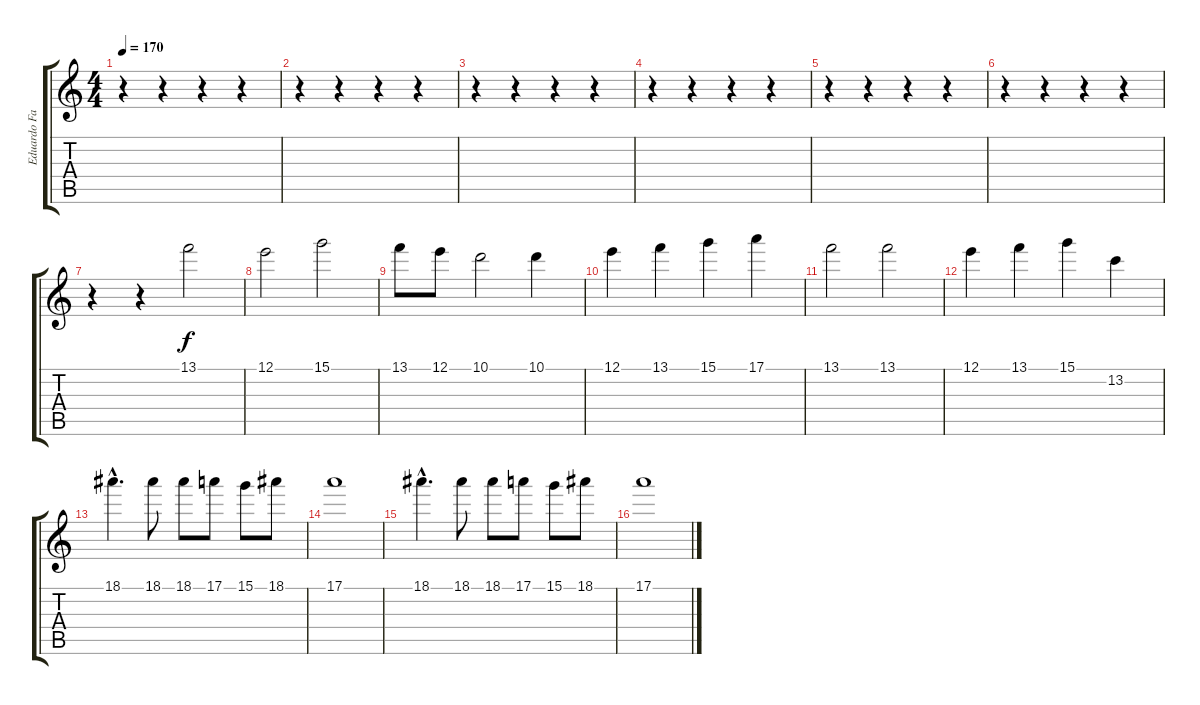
\track ("Eduardo Falaschi" "Eduardo Fa") {instrument overdrivenguitar}
\staff {score tabs}
\tuning (E4 B3 G3 D3 A2 E2) {hide}
\ts (4 4)
\tempo 170
\clef g2
\ks c
r.4{dy f} r.4 r.4 r.4 |
r.4 r.4 r.4 r.4 |
r.4 r.4 r.4 r.4 |
r.4 r.4 r.4 r.4 |
r.4 r.4 r.4 r.4 |
r.4 r.4 r.4 r.4 |
r.4 r.4 13.1.2 |
12.1.2 15.1.2 |
13.1.8 12.1.8 10.1.2 10.1.4 |
12.1.4 13.1.4 15.1.4 17.1.4 |
13.1.2 13.1.2 |
12.1.4 13.1.4 15.1.4 13.2.4 |
18.1{hac}.4{d} 18.1.8 18.1.8 17.1.8 15.1.8 18.1.8 |
17.1.1 |
18.1{hac}.4{d} 18.1.8 18.1.8 17.1.8 15.1.8 18.1.8 |
17.1.1
